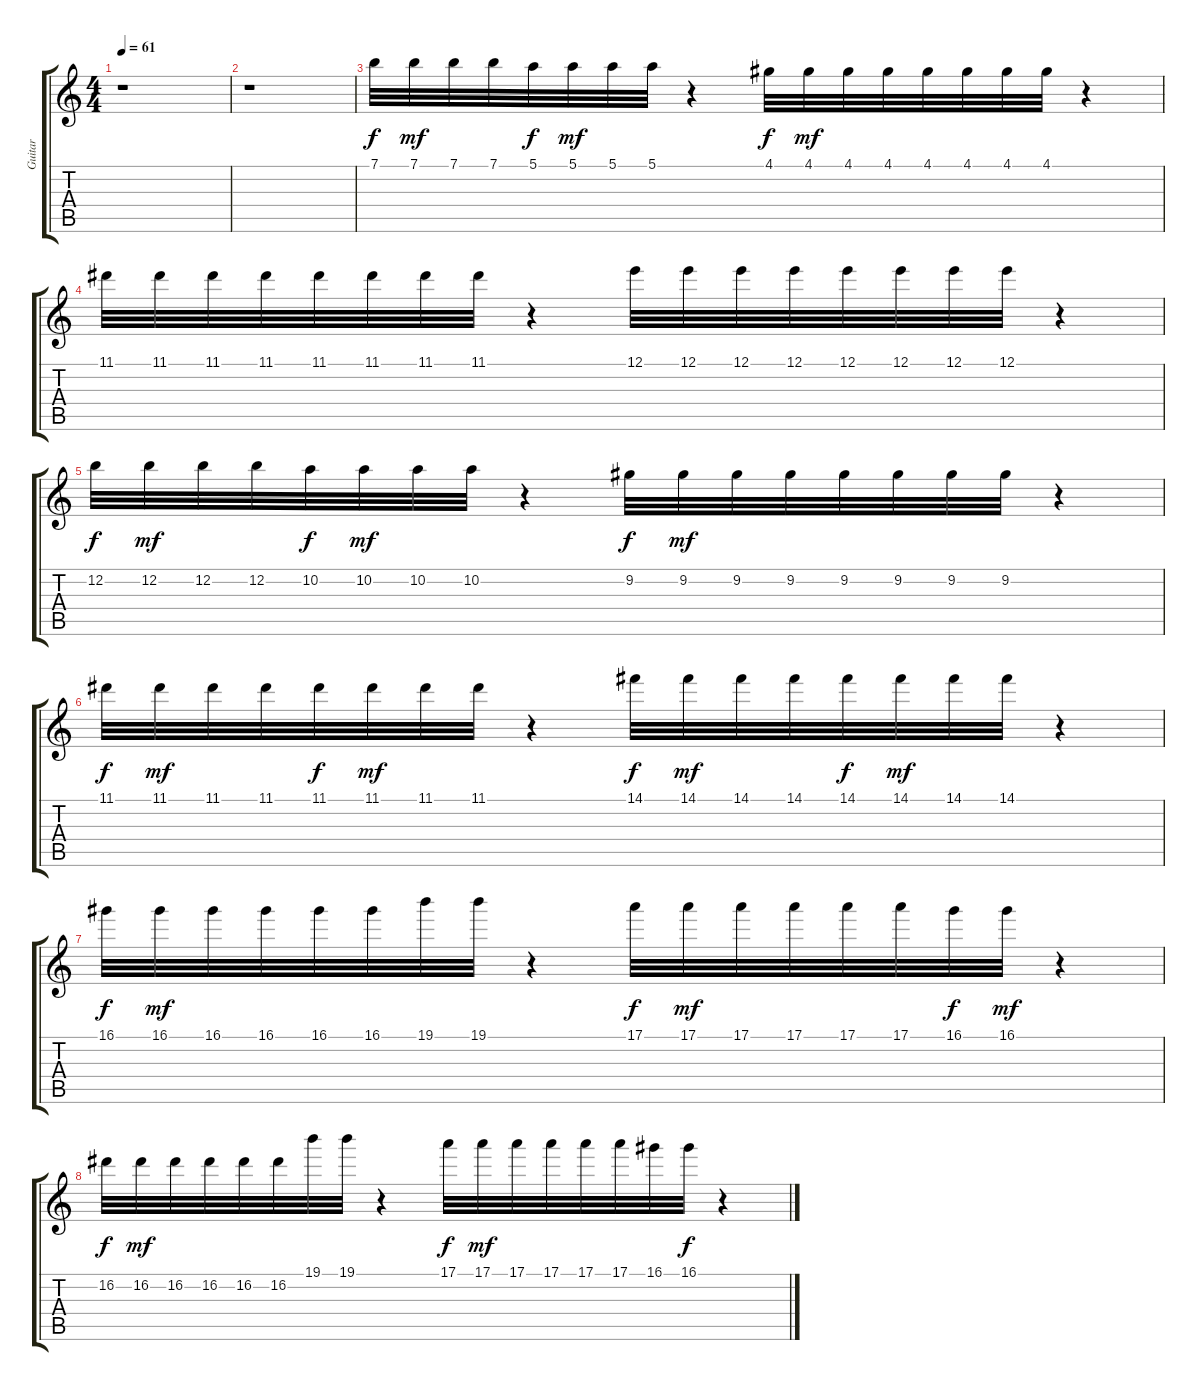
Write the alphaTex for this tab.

\track ("Guitar" "Guitar") {instrument electricguitarjazz}
\staff {score tabs}
\tuning (E4 B3 G3 D3 A2 E2) {hide}
\ts (4 4)
\tempo 61
\clef g2
\ks c
r.1{dy f} |
r.1 |
7.1.32 7.1.32{dy mf} 7.1.32 7.1.32 5.1.32{dy f} 5.1.32{dy mf} 5.1.32 5.1.32 r.4 4.1.32{dy f} 4.1.32{dy mf} 4.1.32 4.1.32 4.1.32 4.1.32 4.1.32 4.1.32 r.4 |
11.1.32 11.1.32 11.1.32 11.1.32 11.1.32 11.1.32 11.1.32 11.1.32 r.4 12.1.32 12.1.32 12.1.32 12.1.32 12.1.32 12.1.32 12.1.32 12.1.32 r.4 |
12.2.32{dy f} 12.2.32{dy mf} 12.2.32 12.2.32 10.2.32{dy f} 10.2.32{dy mf} 10.2.32 10.2.32 r.4 9.2.32{dy f} 9.2.32{dy mf} 9.2.32 9.2.32 9.2.32 9.2.32 9.2.32 9.2.32 r.4 |
11.1.32{dy f} 11.1.32{dy mf} 11.1.32 11.1.32 11.1.32{dy f} 11.1.32{dy mf} 11.1.32 11.1.32 r.4 14.1.32{dy f} 14.1.32{dy mf} 14.1.32 14.1.32 14.1.32{dy f} 14.1.32{dy mf} 14.1.32 14.1.32 r.4 |
16.1.32{dy f} 16.1.32{dy mf} 16.1.32 16.1.32 16.1.32 16.1.32 19.1.32 19.1.32 r.4 17.1.32{dy f} 17.1.32{dy mf} 17.1.32 17.1.32 17.1.32 17.1.32 16.1.32{dy f} 16.1.32{dy mf} r.4 |
16.2.32{dy f} 16.2.32{dy mf} 16.2.32 16.2.32 16.2.32 16.2.32 19.1.32 19.1.32 r.4 17.1.32{dy f} 17.1.32{dy mf} 17.1.32 17.1.32 17.1.32 17.1.32 16.1.32 16.1.32{dy f} r.4
